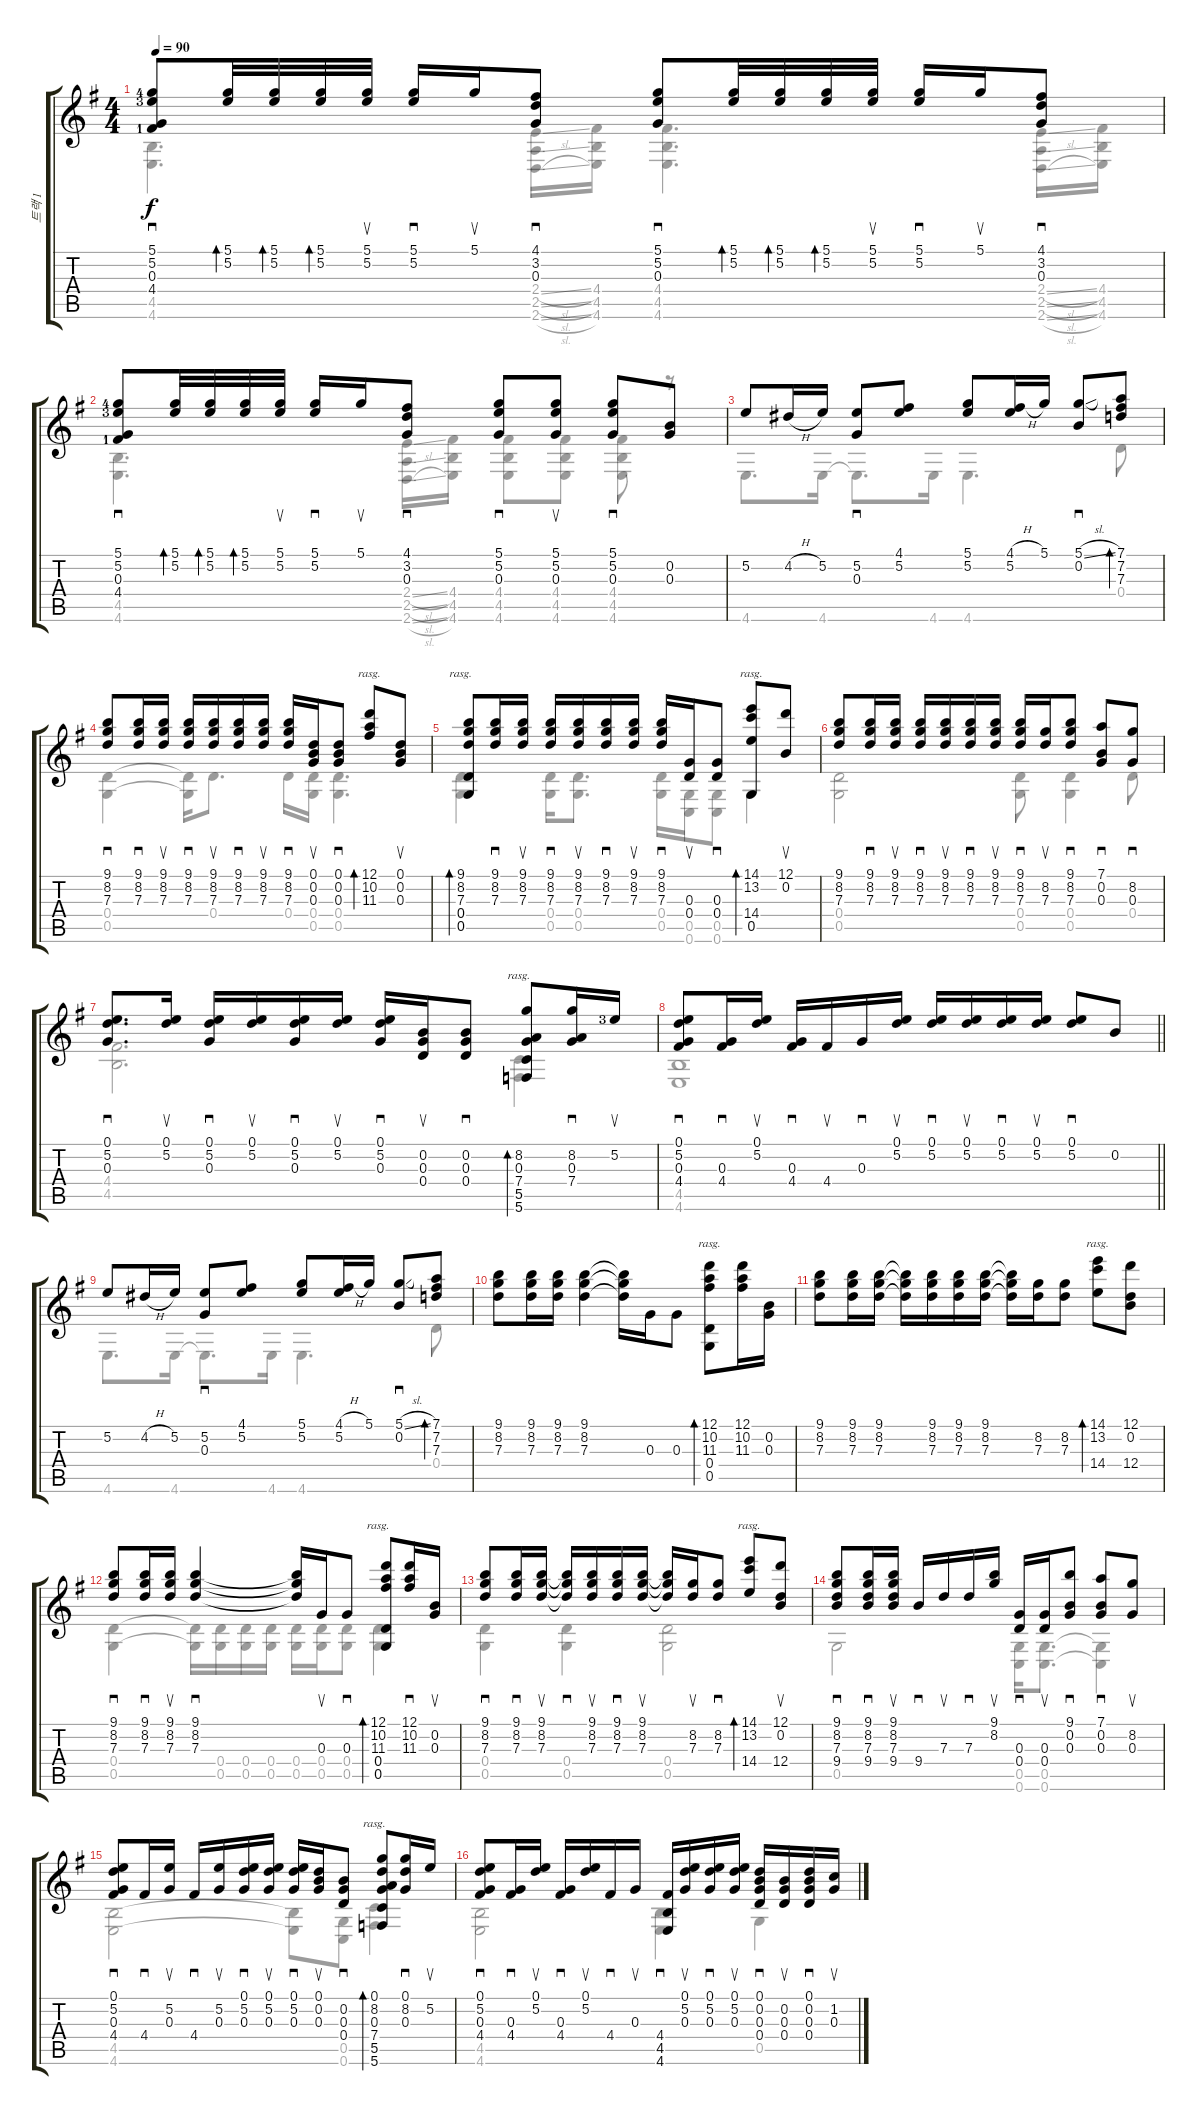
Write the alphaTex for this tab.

\track ("트랙 1" "트랙 1") {instrument acousticguitarsteel}
\staff {score tabs}
\tuning (D4 B3 G3 D3 G2 C2) {hide}
\voice
\ts (4 4)
\tempo 90
\clef g2
\ks g
(5.1{lf 5} 5.2{lf 4} 0.3 4.4{lf 2}).8{sd dy f} (5.1 5.2).32{bd 60} (5.1 5.2).32{bd 60} (5.1 5.2).32{bd 60} (5.1 5.2).32{su} (5.1 5.2).16{sd} 5.1.16{su} (4.1 3.2 0.3).8{sd} (5.1 5.2 0.3).8{sd} (5.1 5.2).32{bd 60} (5.1 5.2).32{bd 60} (5.1 5.2).32{bd 60} (5.1 5.2).32{su} (5.1 5.2).16{sd} 5.1.16{su} (4.1 3.2 0.3).8{sd} |
(5.1{lf 5} 5.2{lf 4} 0.3 4.4{lf 2}).8{sd} (5.1 5.2).32{bd 60} (5.1 5.2).32{bd 60} (5.1 5.2).32{bd 60} (5.1 5.2).32{su} (5.1 5.2).16{sd} 5.1.16{su} (4.1 3.2 0.3).8{sd} (5.1 5.2 0.3).8{sd} (5.1 5.2 0.3).8{su} (5.1 5.2 0.3).8{sd} (0.2 0.3).8 |
5.2.8 4.2{h}.16 5.2.16 (5.2 0.3).8{sd} (4.1 5.2).8 (5.1 5.2).8 (4.1{h} 5.2).16 5.1.16 (5.1{sl} 0.2).8{sd} (7.1 7.2 7.3).8{bd 60} |
(9.1 8.2 7.3).8{sd} (9.1 8.2 7.3).16{sd} (9.1 8.2 7.3).16{su} (9.1 8.2 7.3).16{sd} (9.1 8.2 7.3).16{su} (9.1 8.2 7.3).16{sd} (9.1 8.2 7.3).16{su} (9.1 8.2 7.3).16{sd} (0.1 0.2 0.3).16{su} (0.1 0.2 0.3).8{sd} (12.1 10.2 11.3).8{bd 240 rasg ii} (0.1 0.2 0.3).8{su} |
(9.1 8.2 7.3 0.4 0.5).8{bd 240 rasg ii} (9.1 8.2 7.3).16{sd} (9.1 8.2 7.3).16{su} (9.1 8.2 7.3).16{sd} (9.1 8.2 7.3).16{su} (9.1 8.2 7.3).16{sd} (9.1 8.2 7.3).16{su} (9.1 8.2 7.3).16{sd} (0.3 0.4).16{su} (0.3 0.4).8{sd} (14.1 13.2 14.4 0.5).8{bd 240 rasg ii} (12.1 0.2).8{su} |
(9.1 8.2 7.3).8 (9.1 8.2 7.3).16{sd} (9.1 8.2 7.3).16{su} (9.1 8.2 7.3).16{sd} (9.1 8.2 7.3).16{su} (9.1 8.2 7.3).16{sd} (9.1 8.2 7.3).16{su} (9.1 8.2 7.3).16{sd} (8.2 7.3).16{su} (9.1 8.2 7.3).8{sd} (7.1 0.2 0.3).8{sd} (8.2 0.3).8{sd} |
(0.1 5.2 0.3).8{d sd} (0.1 5.2).16{su} (0.1 5.2 0.3).16{sd} (0.1 5.2).16{su} (0.1 5.2 0.3).16{sd} (0.1 5.2).16{su} (0.1 5.2 0.3).16{sd} (0.2 0.3 0.4).16{su} (0.2 0.3 0.4).8{sd} (8.2 0.3 7.4 5.5 5.6).8{bd 240 rasg ii} (8.2 0.3 7.4).16{sd} 5.2{lf 4}.16{su} |
\barLineRight lightlight
(0.1 5.2 0.3 4.4).8{sd} (0.3 4.4).16{sd} (0.1 5.2).16{su} (0.3 4.4).16{sd} 4.4.16{su} 0.3.16{sd} (0.1 5.2).16{su} (0.1 5.2).16{sd} (0.1 5.2).16{su} (0.1 5.2).16{sd} (0.1 5.2).16{su} (0.1 5.2).8{sd} 0.2.8 |
5.2.8 4.2{h}.16 5.2.16 (5.2 0.3).8{sd} (4.1 5.2).8 (5.1 5.2).8 (4.1{h} 5.2).16 5.1.16 (5.1{sl} 0.2).8{sd} (7.1 7.2 7.3).8{bd 60} |
(9.1 8.2 7.3).8 (9.1 8.2 7.3).16 (9.1 8.2 7.3).16 (9.1 8.2 7.3).4 (9.1{t} 8.2{t} 7.3{t}).16 0.3.16 0.3.8 (12.1 10.2 11.3 0.4 0.5).8{bd 240 rasg ii} (12.1 10.2 11.3).16 (0.2 0.3).16 |
(9.1 8.2 7.3).8 (9.1 8.2 7.3).16 (9.1 8.2 7.3).16 (9.1{t} 8.2{t} 7.3{t}).16 (9.1 8.2 7.3).16 (9.1 8.2 7.3).16 (9.1 8.2 7.3).16 (9.1{t} 8.2{t} 7.3{t}).16 (8.2 7.3).16 (8.2 7.3).8 (14.1 13.2 14.4).8{bd 240 rasg ii} (12.1 0.2 12.4).8 |
(9.1 8.2 7.3).8{sd} (9.1 8.2 7.3).16{sd} (9.1 8.2 7.3).16{su} (9.1 8.2 7.3).4{sd} (9.1{t} 8.2{t} 7.3{t}).16 0.3.16{su} 0.3.8{sd} (12.1 10.2 11.3 0.4 0.5).8{bd 240 rasg ii} (12.1 10.2 11.3).16{sd} (0.2 0.3).16{su} |
(9.1 8.2 7.3).8{sd} (9.1 8.2 7.3).16{sd} (9.1 8.2 7.3).16{su} (9.1{t} 8.2{t} 7.3{t}).16{sd} (9.1 8.2 7.3).16{su} (9.1 8.2 7.3).16{sd} (9.1 8.2 7.3).16{su} (9.1{t} 8.2{t} 7.3{t}).16 (8.2 7.3).16{su} (8.2 7.3).8{sd} (14.1 13.2 14.4).8{bd 240 rasg ii} (12.1 0.2 12.4).8{su} |
(9.1 8.2 7.3 9.4).8{sd} (9.1 8.2 7.3 9.4).16{sd} (9.1 8.2 7.3 9.4).16{su} 9.4.16{sd} 7.3.16{su} 7.3.16{sd} (9.1 8.2).16{su} (0.3 0.4).16{sd} (0.3 0.4).16{su} (9.1 0.2 0.3).8{sd} (7.1 0.2 0.3).8{sd} (8.2 0.3).8{su} |
(0.1 5.2 0.3 4.4).8{sd} 4.4.16{sd} (5.2 0.3).16{su} 4.4.16{sd} (5.2 0.3).16{su} (0.1 5.2 0.3).16{sd} (0.1 5.2 0.3).16{su} (0.1 5.2 0.3).16{sd} (0.1 0.2 0.3).16{su} (0.2 0.3 0.4).8{sd} (0.1 8.2 0.3 7.4 5.5 5.6).8{bd 240 rasg ii} (0.1 8.2 0.3).16{sd} 5.2.16{su} |
(0.1 5.2 0.3 4.4).8{sd} (0.3 4.4).16{sd} (0.1 5.2).16{su} (0.3 4.4).16{sd} (0.1 5.2).16{su} 4.4.16{sd} 0.3.16{su} (4.4 4.5 4.6).16{sd} (0.1 5.2 0.3).16{su} (0.1 5.2 0.3).16{sd} (0.1 5.2 0.3).16{su} (0.1 0.2 0.3 0.4).16{sd} (0.2 0.3 0.4).16{su} (0.1 0.2 0.3 0.4).16{sd} (1.2 0.3).16{su}
\voice
\clef g2
\ottava regular
\simile none
\ks g
(4.5 4.6).4{d dy f} (2.4{sl} 2.5{sl} 2.6{sl}).16 (4.4 4.5 4.6).16 (4.4 4.5 4.6).4{d} (2.4{sl} 2.5{sl} 2.6{sl}).16 (4.4 4.5 4.6).16 |
(4.5 4.6).4{d} (2.4{sl} 2.5{sl} 2.6{sl}).16 (4.4 4.5 4.6).16 (4.4 4.5 4.6).8 (4.4 4.5 4.6).8 (4.4 4.5 4.6).8 r.8 |
4.6.8{d} 4.6.16 4.6{t}.8{d} 4.6.16 4.6.4{d} 0.4.8 |
(0.4 0.5).4 (0.4{t} 0.5{t}).16 0.4.8{d} 0.4.16 (0.4 0.5).16 (0.4 0.5).4{d} |
(0.4 0.5).4 (0.4 0.5).16 (0.4 0.5).8{d} (0.4 0.5).16 (0.5 0.6).16 (0.5 0.6).8 0.5.4 |
(0.4 0.5).2 (0.4 0.5).8 (0.4 0.5).4 0.4.8 |
(4.4 4.5).2{d} (5.5 5.6).4 |
\barLineRight lightlight
(4.5 4.6).1 |
4.6.8{d} 4.6.16 4.6{t}.8{d} 4.6.16 4.6.4{d} 0.4.8 |
|
|
(0.4 0.5).4 (0.4{t} 0.5{t}).16 (0.4 0.5).16 (0.4 0.5).16 (0.4 0.5).16 (0.4 0.5).16 (0.4 0.5).16 (0.4 0.5).8 (0.4 0.5).4 |
(0.4 0.5).4 (0.4 0.5).4 (0.4 0.5).2 |
0.5.2 (0.5 0.6).16 (0.5 0.6).8{d} (0.5{t} 0.6{t}).4 |
(4.5 4.6).2 (4.5{t} 4.6{t}).8 (0.5 0.6).8 (5.5 5.6).4 |
(4.5 4.6).2 (4.5 4.6).4 0.5.4
